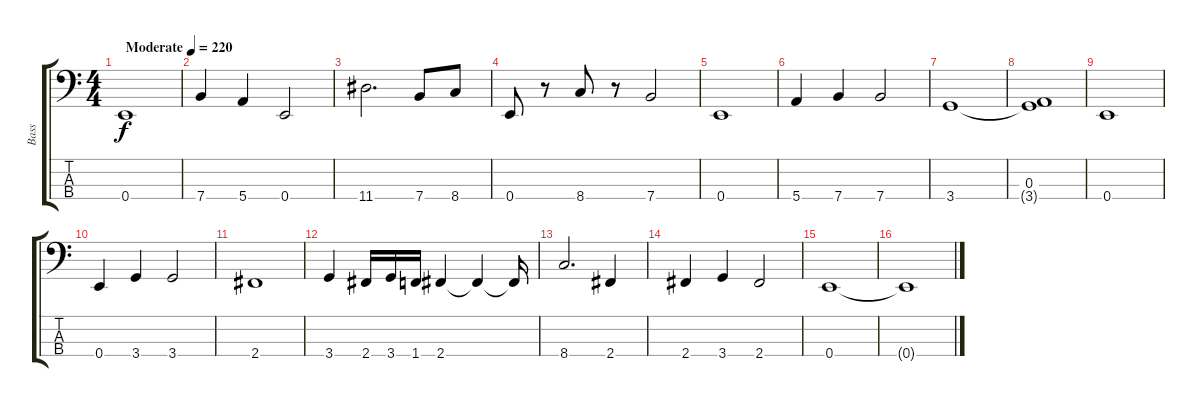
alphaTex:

\track ("Bass" "Bass") {instrument electricbassfinger}
\staff {score tabs}
\tuning (G2 D2 A1 E1) {hide}
\ts (4 4)
\tempo (220 "Moderate")
\clef f4
\ks c
0.4.1{dy f instrument electricbassfinger} |
7.4.4 5.4.4 0.4.2 |
11.4.2{d} 7.4.8 8.4.8 |
0.4.8 r.8 8.4.8 r.8 7.4.2 |
0.4.1 |
5.4.4 7.4.4 7.4.2 |
3.4.1 |
(0.3 3.4{t}).1 |
0.4.1 |
0.4.4 3.4.4 3.4.2 |
2.4.1 |
3.4.4 2.4.16 3.4.16 1.4.16 2.4.4 2.4{t}.4 2.4{t}.16 |
8.4.2{d} 2.4.4 |
2.4.4 3.4.4 2.4.2 |
0.4.1 |
0.4{t}.1
